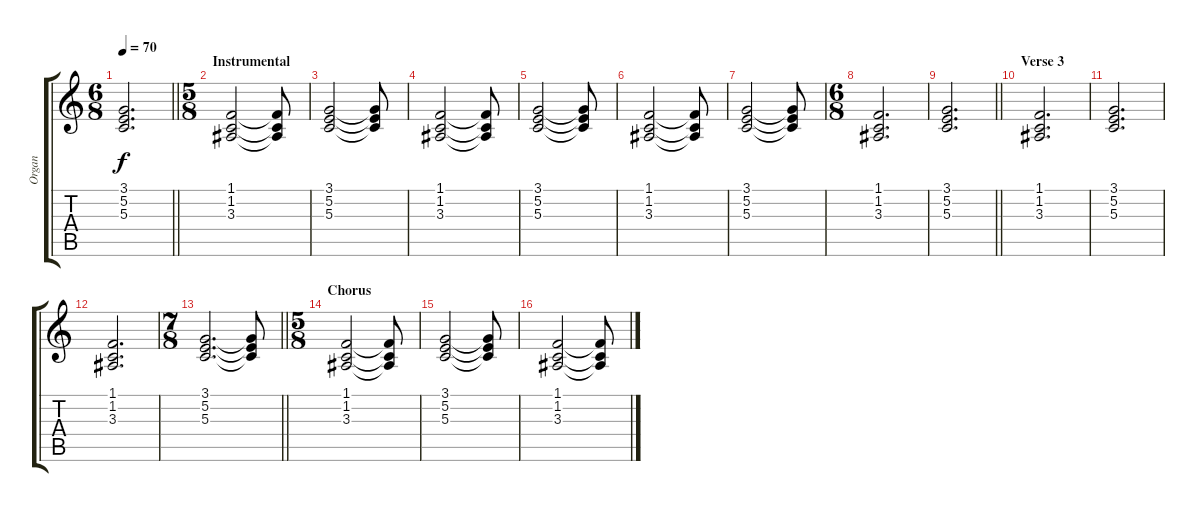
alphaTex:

\track ("Organ" "Organ") {instrument percussiveorgan}
\staff {score tabs}
\tuning (E4 B3 G3 D3 A2 E2) {hide}
\ts (6 8)
\tempo 70
\clef g2
\barLineRight lightlight
\ks c
(3.1 5.2 5.3).2{d dy f} |
\ts (5 8)
\section ("" "Instrumental")
(1.1 1.2 3.3).2 (1.1{t} 1.2{t} 3.3{t}).8 |
(3.1 5.2 5.3).2 (3.1{t} 5.2{t} 5.3{t}).8 |
(1.1 1.2 3.3).2 (1.1{t} 1.2{t} 3.3{t}).8 |
(3.1 5.2 5.3).2 (3.1{t} 5.2{t} 5.3{t}).8 |
(1.1 1.2 3.3).2 (1.1{t} 1.2{t} 3.3{t}).8 |
(3.1 5.2 5.3).2 (3.1{t} 5.2{t} 5.3{t}).8 |
\ts (6 8)
(1.1 1.2 3.3).2{d} |
\barLineRight lightlight
(3.1 5.2 5.3).2{d} |
\section ("" "Verse 3")
(1.1 1.2 3.3).2{d} |
(3.1 5.2 5.3).2{d} |
(1.1 1.2 3.3).2{d} |
\ts (7 8)
\barLineRight lightlight
(3.1 5.2 5.3).2{d} (3.1{t} 5.2{t} 5.3{t}).8 |
\ts (5 8)
\section ("" "Chorus")
(1.1 1.2 3.3).2 (1.1{t} 1.2{t} 3.3{t}).8 |
(3.1 5.2 5.3).2 (3.1{t} 5.2{t} 5.3{t}).8 |
(1.1 1.2 3.3).2 (1.1{t} 1.2{t} 3.3{t}).8
